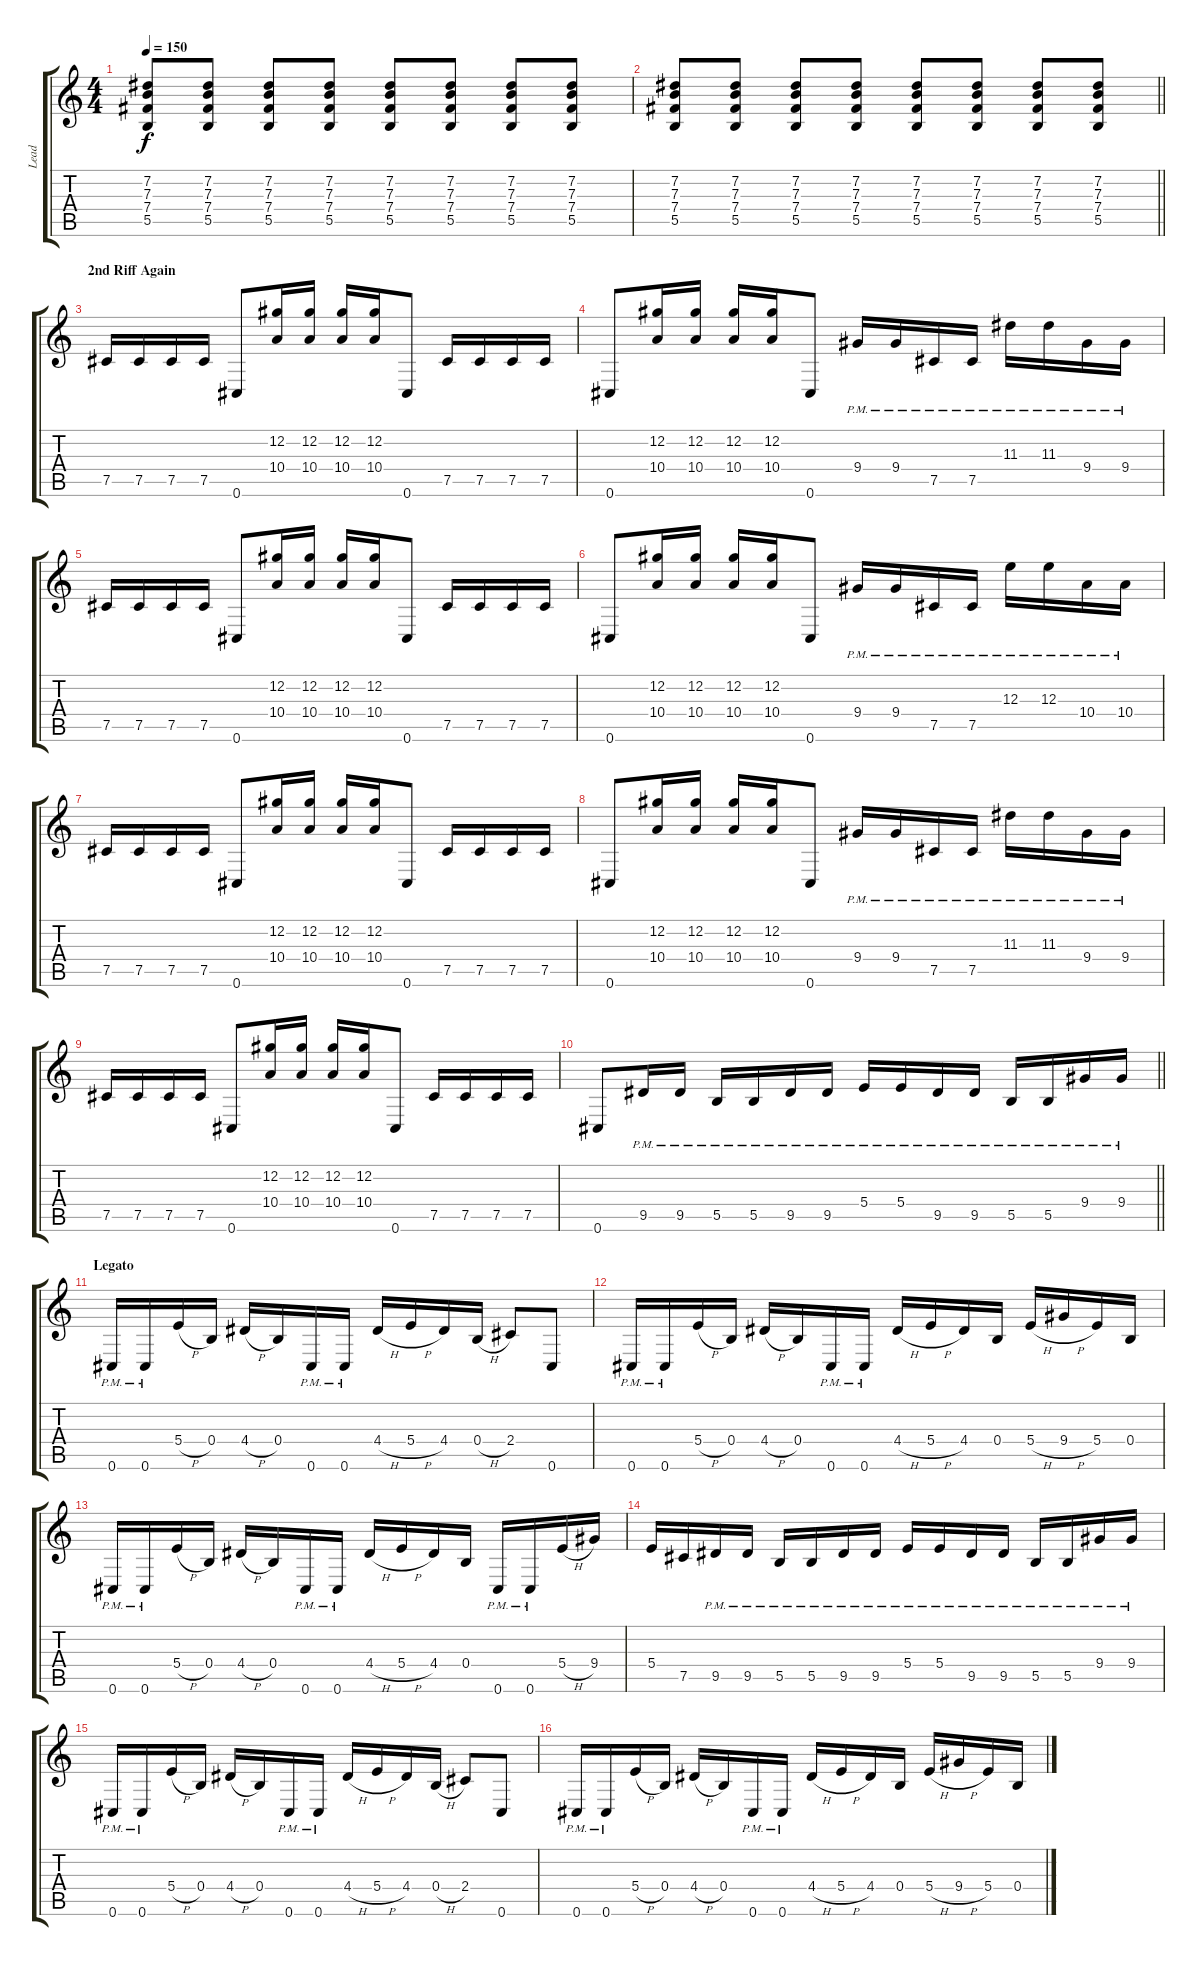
\track ("Lead" "Lead") {instrument distortionguitar}
\staff {score tabs}
\tuning (Db4 Ab3 E3 B2 Gb2 Db2) {hide}
\ts (4 4)
\tempo 150
\clef g2
\ks c
(7.2 7.3 7.4 5.5).8{dy f} (7.2 7.3 7.4 5.5).8 (7.2 7.3 7.4 5.5).8 (7.2 7.3 7.4 5.5).8 (7.2 7.3 7.4 5.5).8 (7.2 7.3 7.4 5.5).8 (7.2 7.3 7.4 5.5).8 (7.2 7.3 7.4 5.5).8 |
\barLineRight lightlight
(7.2 7.3 7.4 5.5).8 (7.2 7.3 7.4 5.5).8 (7.2 7.3 7.4 5.5).8 (7.2 7.3 7.4 5.5).8 (7.2 7.3 7.4 5.5).8 (7.2 7.3 7.4 5.5).8 (7.2 7.3 7.4 5.5).8 (7.2 7.3 7.4 5.5).8 |
\section ("" "2nd Riff Again ")
7.5.16 7.5.16 7.5.16 7.5.16 0.6.8 (12.2 10.4).16 (12.2 10.4).16 (12.2 10.4).16 (12.2 10.4).16 0.6.8 7.5.16 7.5.16 7.5.16 7.5.16 |
0.6.8 (12.2 10.4).16 (12.2 10.4).16 (12.2 10.4).16 (12.2 10.4).16 0.6.8 9.4{pm}.16 9.4{pm}.16 7.5{pm}.16 7.5{pm}.16 11.3{pm}.16 11.3{pm}.16 9.4{pm}.16 9.4{pm}.16 |
7.5.16 7.5.16 7.5.16 7.5.16 0.6.8 (12.2 10.4).16 (12.2 10.4).16 (12.2 10.4).16 (12.2 10.4).16 0.6.8 7.5.16 7.5.16 7.5.16 7.5.16 |
0.6.8 (12.2 10.4).16 (12.2 10.4).16 (12.2 10.4).16 (12.2 10.4).16 0.6.8 9.4{pm}.16 9.4{pm}.16 7.5{pm}.16 7.5{pm}.16 12.3{pm}.16 12.3{pm}.16 10.4{pm}.16 10.4{pm}.16 |
7.5.16 7.5.16 7.5.16 7.5.16 0.6.8 (12.2 10.4).16 (12.2 10.4).16 (12.2 10.4).16 (12.2 10.4).16 0.6.8 7.5.16 7.5.16 7.5.16 7.5.16 |
0.6.8 (12.2 10.4).16 (12.2 10.4).16 (12.2 10.4).16 (12.2 10.4).16 0.6.8 9.4{pm}.16 9.4{pm}.16 7.5{pm}.16 7.5{pm}.16 11.3{pm}.16 11.3{pm}.16 9.4{pm}.16 9.4{pm}.16 |
7.5.16 7.5.16 7.5.16 7.5.16 0.6.8 (12.2 10.4).16 (12.2 10.4).16 (12.2 10.4).16 (12.2 10.4).16 0.6.8 7.5.16 7.5.16 7.5.16 7.5.16 |
\barLineRight lightlight
0.6.8 9.5{pm}.16 9.5{pm}.16 5.5{pm}.16 5.5{pm}.16 9.5{pm}.16 9.5{pm}.16 5.4{pm}.16 5.4{pm}.16 9.5{pm}.16 9.5{pm}.16 5.5{pm}.16 5.5{pm}.16 9.4{pm}.16 9.4{pm}.16 |
\section ("" "Legato")
0.6{pm}.16 0.6{pm}.16 5.4{h}.16 0.4.16 4.4{h}.16 0.4.16 0.6{pm}.16 0.6{pm}.16 4.4{h}.16 5.4{h}.16 4.4.16 0.4{h}.16 2.4.8 0.6.8 |
0.6{pm}.16 0.6{pm}.16 5.4{h}.16 0.4.16 4.4{h}.16 0.4.16 0.6{pm}.16 0.6{pm}.16 4.4{h}.16 5.4{h}.16 4.4.16 0.4.16 5.4{h}.16 9.4{h}.16 5.4.16 0.4.16 |
0.6{pm}.16 0.6{pm}.16 5.4{h}.16 0.4.16 4.4{h}.16 0.4.16 0.6{pm}.16 0.6{pm}.16 4.4{h}.16 5.4{h}.16 4.4.16 0.4.16 0.6{pm}.16 0.6{pm}.16 5.4{h}.16 9.4.16 |
5.4.16 7.5.16 9.5{pm}.16 9.5{pm}.16 5.5{pm}.16 5.5{pm}.16 9.5{pm}.16 9.5{pm}.16 5.4{pm}.16 5.4{pm}.16 9.5{pm}.16 9.5{pm}.16 5.5{pm}.16 5.5{pm}.16 9.4{pm}.16 9.4{pm}.16 |
0.6{pm}.16 0.6{pm}.16 5.4{h}.16 0.4.16 4.4{h}.16 0.4.16 0.6{pm}.16 0.6{pm}.16 4.4{h}.16 5.4{h}.16 4.4.16 0.4{h}.16 2.4.8 0.6.8 |
0.6{pm}.16 0.6{pm}.16 5.4{h}.16 0.4.16 4.4{h}.16 0.4.16 0.6{pm}.16 0.6{pm}.16 4.4{h}.16 5.4{h}.16 4.4.16 0.4.16 5.4{h}.16 9.4{h}.16 5.4.16 0.4.16
